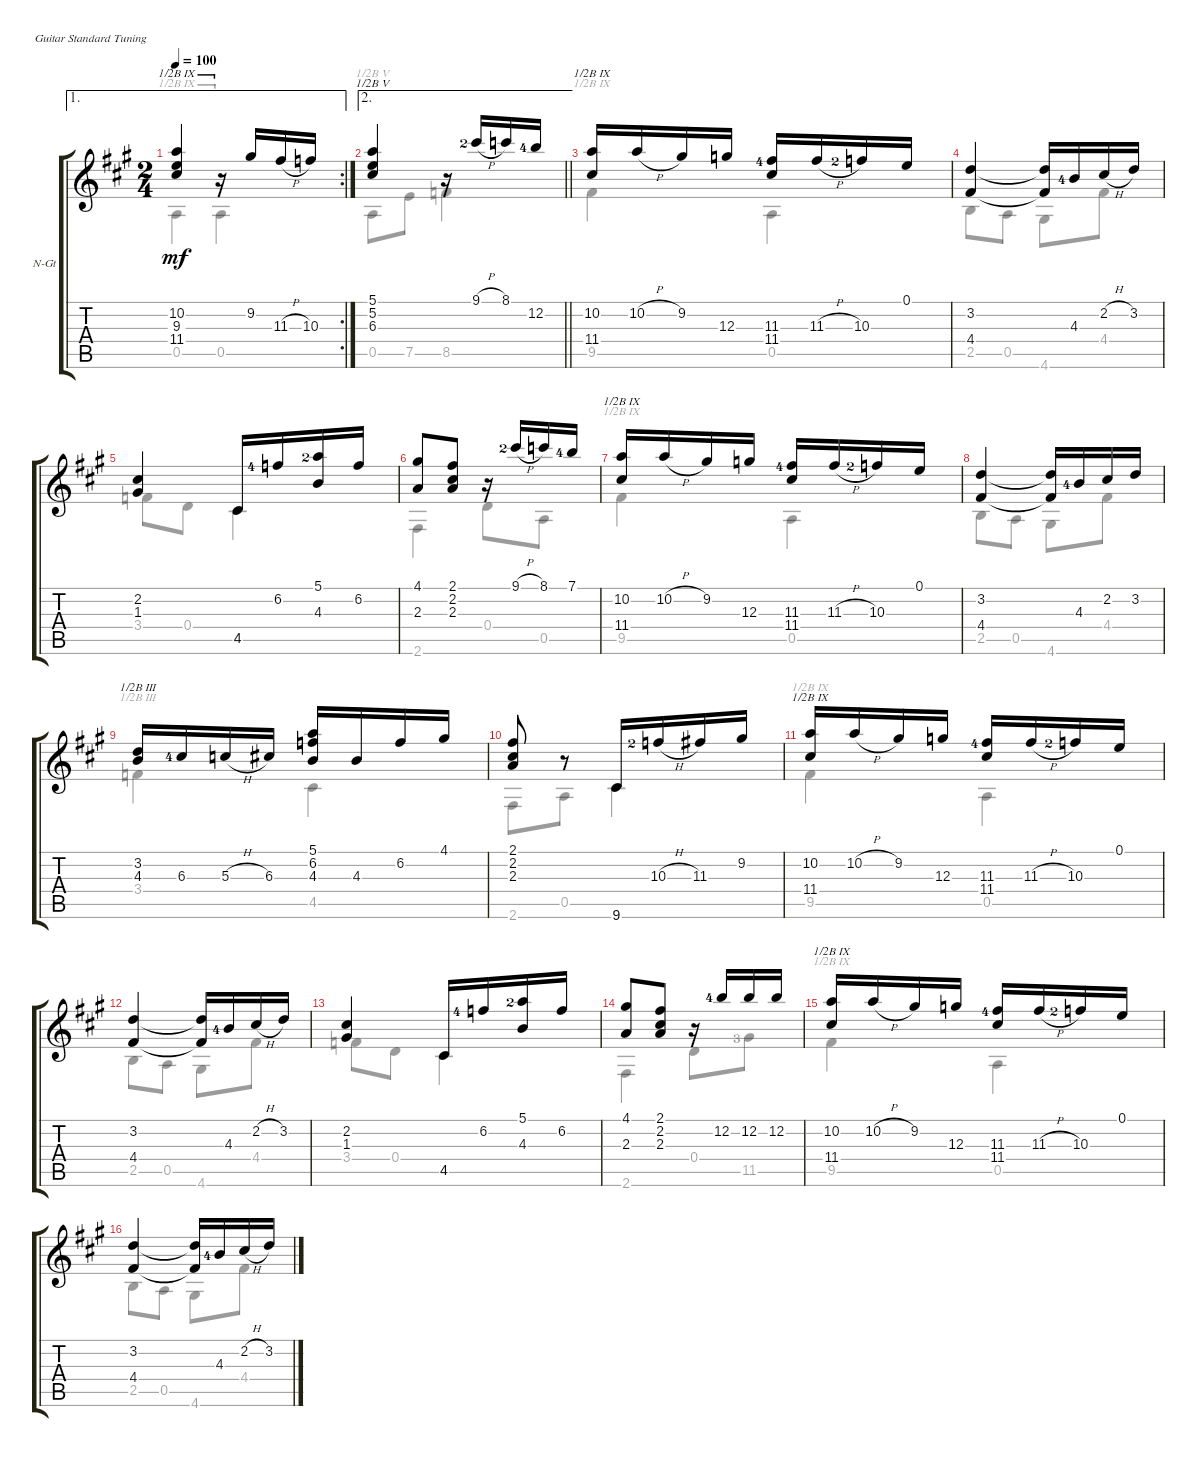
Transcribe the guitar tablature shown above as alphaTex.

\defaultSystemsLayout 4
\bracketExtendMode groupsimilarinstruments
\firstSystemTrackNameOrientation horizontal
\otherSystemsTrackNameOrientation horizontal
\track ("Nylon Guitar" "N-Gt") {instrument acousticguitarnylon}
\staff {score tabs}
\tuning (E4 B3 G3 D3 A2 E2)
\voice
\ae 1
\rc 2
\ts (2 4)
\tempo 100
\clef g2
\ks a
(10.2 9.3 11.4).4{dy mf barre (9 half)} r.16{barre (9 half)} 9.2.16 11.3{h}.16 10.3.16 |
\ae 2
\barLineRight lightlight
(5.1 5.2 6.3).4{barre (5 half)} r.16 9.1{h lf 3}.16 8.1.16 12.2{lf 5}.16 |
(10.2 11.4).16{barre (9 half)} 10.2{h}.16 9.2.16 12.3.16 (11.3{lf 5} 11.4).16 11.3{h}.16 10.3{lf 3}.16 0.1.16 |
(3.2 4.4).4 (4.4{t} 3.2{t}).16 4.3{lf 5}.16 2.2{h}.16 3.2.16 |
(2.2 1.3).4 4.5.16 6.2{lf 5}.16 (5.1{lf 3} 4.3).16 6.2.16 |
(4.1 2.3).8 (2.3 2.1 2.2).8 r.16 9.1{h lf 3}.16 8.1.16 7.1{lf 5}.16 |
(10.2 11.4).16{barre (9 half)} 10.2{h}.16 9.2.16 12.3.16 (11.3{lf 5} 11.4).16 11.3{h}.16 10.3{lf 3}.16 0.1.16 |
(3.2 4.4).4 (4.4{t} 3.2{t}).16 4.3{lf 5}.16 2.2.16 3.2.16 |
(3.2 4.3).16{barre (3 half)} 6.3{lf 5}.16 5.3{h}.16 6.3.16 (5.1 6.2 4.3).16 4.3.16 6.2.16 4.1.16 |
(2.1 2.2 2.3).8 r.8 9.6.16 10.3{h lf 3}.16 11.3.16 9.2.16 |
(10.2 11.4).16{barre (9 half)} 10.2{h}.16 9.2.16 12.3.16 (11.3{lf 5} 11.4).16 11.3{h}.16 10.3{lf 3}.16 0.1.16 |
(3.2 4.4).4 (4.4{t} 3.2{t}).16 4.3{lf 5}.16 2.2{h}.16 3.2.16 |
(2.2 1.3).4 4.5.16 6.2{lf 5}.16 (5.1{lf 3} 4.3).16 6.2.16 |
(4.1 2.3).8 (2.3 2.2 2.1).8 r.16 12.2{lf 5}.16 12.2.16 12.2.16 |
(10.2 11.4).16{barre (9 half)} 10.2{h}.16 9.2.16 12.3.16 (11.3{lf 5} 11.4).16 11.3{h}.16 10.3{lf 3}.16 0.1.16 |
(3.2 4.4).4 (4.4{t} 3.2{t}).16 4.3{lf 5}.16 2.2{h}.16 3.2.16
\voice
\clef g2
\ottava regular
\simile none
\ks a
0.5.4{dy mf barre (9 half)} 0.5.4{barre (9 half)} |
\barLineRight lightlight
0.5.8{barre (5 half)} 7.5.8 8.5.4 |
9.5.4{barre (9 half)} 0.5.4 |
2.5.8 0.5.8 4.6.8 4.4.8 |
3.4.8 0.4.8 4.5.4 |
2.6.4 0.4.8 0.5.8 |
9.5.4{barre (9 half)} 0.5.4 |
2.5.8 0.5.8 4.6.8 4.4.8 |
3.4.4{barre (3 half)} 4.5.4 |
2.6.8 0.5.8 9.6.4 |
9.5.4{barre (9 half)} 0.5.4 |
2.5.8 0.5.8 4.6.8 4.4.8 |
3.4.8 0.4.8 4.5.4 |
2.6.4 0.4.8 11.5{lf 4}.8 |
9.5.4{barre (9 half)} 0.5.4 |
2.5.8 0.5.8 4.6.8 4.4.8
